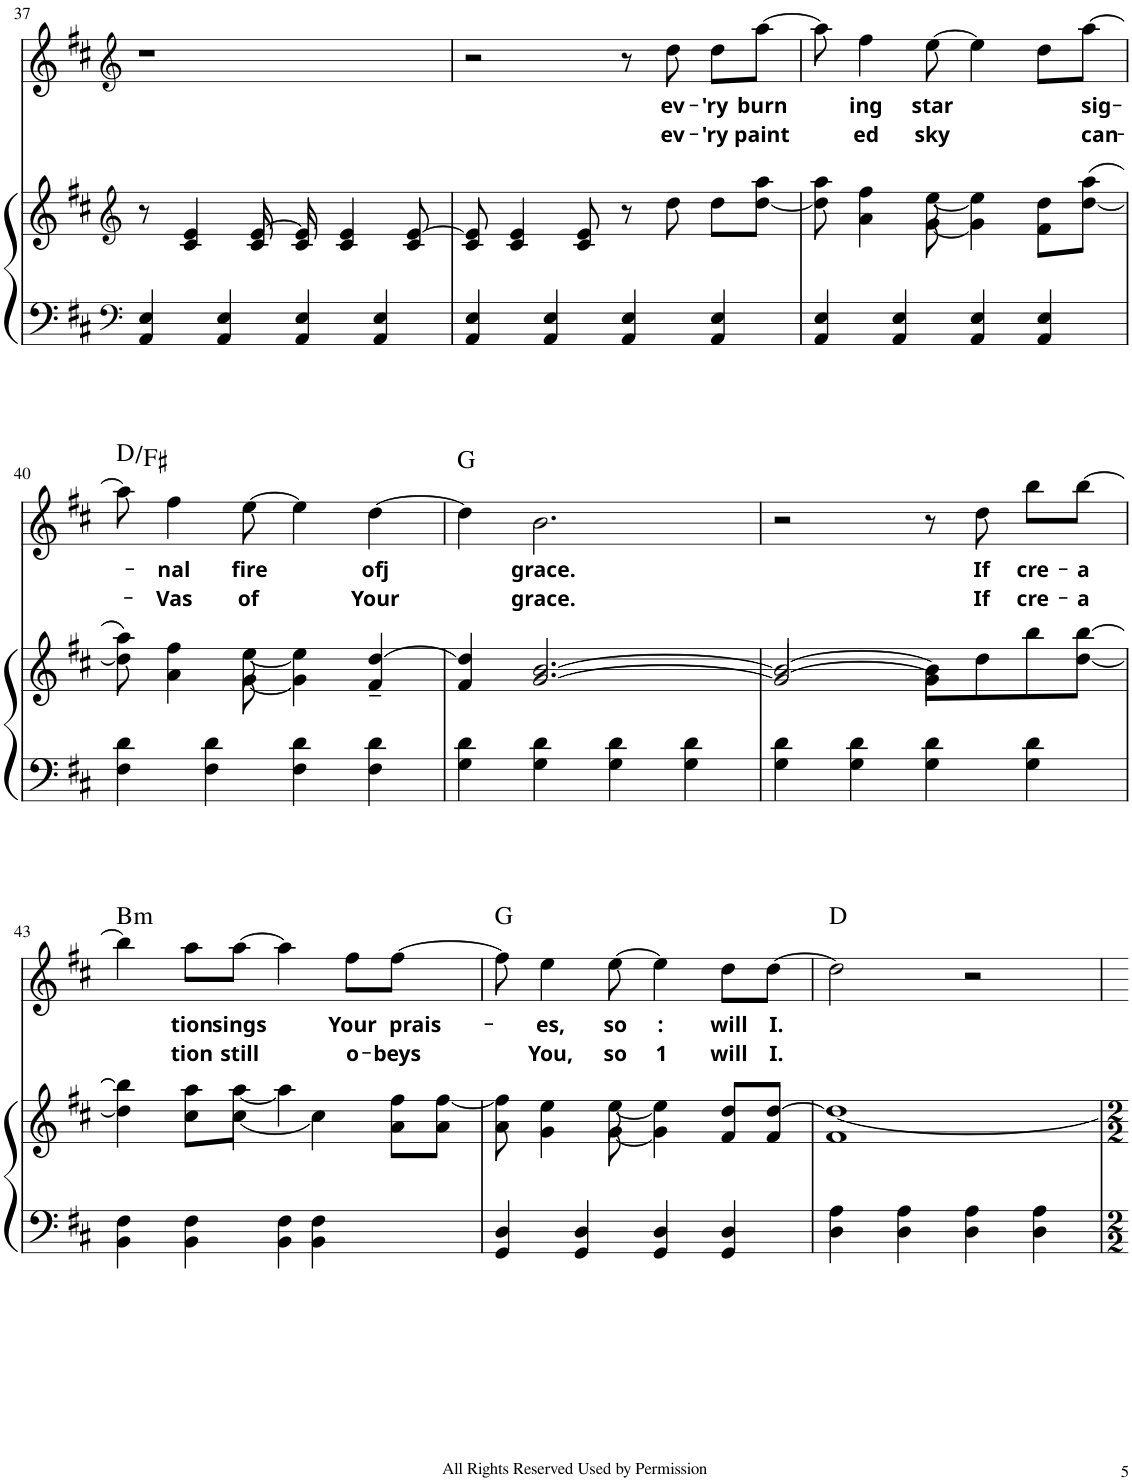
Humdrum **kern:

**kern	**kern	**kern	**text	**text	**harte
*part2	*part2	*part1	*part1	*part1	*part1
*staff3	*staff2	*staff1	*staff1	*staff1	*
!!LO:PB:g=z
*clefF4	*clefG2	*clefG2	*	*	*
*k[f#c#]	*k[f#c#]	*k[f#c#]	*	*	*
*M4/4	*M4/4	*M4/4	*	*	*
=37	=37	=37	=37	=37	=37
*	*^	*	*	*	*
4AA/ 4E/	8r	4.ryy	1r	.	.	.
.	4c#/ 4e/	.	.	.	.	.
4AA/ 4E/	.	.	.	.	.	.
.	[8e/	8c#/	.	.	.	.
4AA/ 4E/	8e/]	8c#/	.	.	.	.
.	4c#/ 4e/	4.ryy	.	.	.	.
4AA/ 4E/	.	.	.	.	.	.
.	8c#/ [8e/	.	.	.	.	.
*	*v	*v	*	*	*	*
=38	=38	=38	=38	=38	=38
4AA/ 4E/	8c#/ 8e/]	2r	.	.	.
.	4c#/ 4e/	.	.	.	.
4AA/ 4E/	.	.	.	.	.
.	8c#/ 8e/	.	.	.	.
4AA/ 4E/	8r	8r	.	.	.
!	!	!	!LO:LY:b	!LO:LY:b	!
.	8dd\	8dd\	-ev-	-ev-	.
!	!	!	!LO:LY:b	!LO:LY:b	!
4AA/ 4E/	8dd\L	8dd\L	-'ry	-'ry	.
!	!	!	!LO:LY:b	!LO:LY:b	!
.	[8dd\ 8aa\J	[8aa\J	burn	paint	.
=39	=39	=39	=39	=39	=39
*	*^	*	*	*	*
4AA/ 4E/	8dd\] 8aa\	4.ryy	8aa\]	.	.	.
!	!	!	!	!LO:LY:b	!LO:LY:b	!
.	4a\ 4ff#\	.	4ff#\	ing	ed	.
4AA/ 4E/	.	.	.	.	.	.
!	!	!	!	!LO:LY:b	!LO:LY:b	!
.	[8ee\	[8g\	[8ee\	star	sky	.
4AA/ 4E/	4ee\]	4g\]	4ee\]	.	.	.
4AA/ 4E/	8f#\ 8dd\L	4ryy	8dd\L	.	.	.
!	!	!	!	!LO:LY:b	!LO:LY:b	!
.	([8dd\ 8aa\J	.	[8aa\J	sig-	can-	.
!!LO:LB:g=z
=40	=40	=40	=40	=40	=40	=40
4F#\ 4d\	8dd\] 8aa\)	4.ryy	8aa\]	.	.	D:maj/3
!	!	!	!	!LO:LY:b	!LO:LY:b	!
.	4a\ 4ff#\	.	4ff#\	-nal	-Vas	.
4F#\ 4d\	.	.	.	.	.	.
!	!	!	!	!LO:LY:b	!LO:LY:b	!
.	[8ee\	[8g\	[8ee\	fire	of	.
4F#\ 4d\	4ee\]	4g\]	4ee\]	.	.	.
!	!	!	!	!LO:LY:b	!LO:LY:b	!
4F#\ 4d\	4f#/~ [4dd/~	4ryy	[4dd\	ofj	Your	.
*	*v	*v	*	*	*	*
=41	=41	=41	=41	=41	=41
4G\ 4d\	4f#/ 4dd/]	4dd\]	.	.	G:maj
!	!	!	!LO:LY:b	!LO:LY:b	!
4G\ 4d\	[2.g/ [2.b/	2.b\	grace.	grace.	.
4G\ 4d\	.	.	.	.	.
4G\ 4d\	.	.	.	.	.
=42	=42	=42	=42	=42	=42
*	*^	*	*	*	*
4G\ 4d\	2g/_	2b/_	2r	.	.	.
4G\ 4d\	.	.	.	.	.	.
4G\ 4d\	4g\]	8b\L]	8r	.	.	.
!	!	!	!	!LO:LY:b	!LO:LY:b	!
.	.	8dd\	8dd\	If	If	.
!	!	!	!	!LO:LY:b	!LO:LY:b	!
4G\ 4d\	4ryy	8bb\	8bb\L	cre-	cre-	.
!	!	!	!	!LO:LY:b	!LO:LY:b	!
.	.	[8dd\ [8bb\J	[8bb\J	-a	-a	.
!!LO:LB:g=z
=43	=43	=43	=43	=43	=43	=43
*^	*	*^	*	*	*	*
*	*^	*	*	*	*	*	*	*
!	!	!	!	!	!	!	!	!	!LO:H:kt=m
4BB\ 4F#\	2.ryy	8ryy	2.ryy	4.ryy	4dd\] 4bb\]	4bb\]	.	.	B:min
!	!	!	!	!	!	!	!LO:LY:b	!LO:LY:b	!
*	*v	*v	*	*	*	*	*	*	*
4BB\ 4F#\	.	.	.	8cc#\ 8aa\L	8aa\L	tion	tion	.
!	!	!	!	!	!	!LO:LY:b	!LO:LY:b	!
.	.	.	[4cc#\	[8aa\J	[8aa\J	sings	still	.
4BB\ 4F#\	.	.	.	4aa\]	4aa\]	.	.	.
*	*^	*	*	*	*	*	*	*
.	.	4BB\ 4F#\	.	4cc#\]	.	.	.	.	.
!	!	!	!	!	!	!	!LO:LY:b	!LO:LY:b	!
8ryy	4ryy	.	4ryy	.	4.ryy	8ff#\L	Your	o-	.
!	!	!	!	!	!	!	!LO:LY:b	!LO:LY:b	!
4ryy	.	8ryy	.	8a\ 8ff#\L	.	[8ff#\J	prais-	-beys	.
.	8ryy	8ryy	8ryy	8a\ [8ff#\J	.	8ryy	.	.	.
*v	*v	*v	*	*	*	*	*	*	*
*	*	*v	*v	*	*	*	*
=44	=44	=44	=44	=44	=44	=44
4GG/ 4D/	4.ryy	8a\ 8ff#\]	8ff#\]	.	.	G:maj
!	!	!	!	!LO:LY:b	!LO:LY:b	!
.	.	4g\ 4ee\	4ee\	-es,	You,	.
8ryy	.	.	.	.	.	.
!	!	!	!	!LO:LY:b	!LO:LY:b	!
4GG/ 4D/	8ryy	[8ee\	[8ee\	so	so	.
!	!	!	!	!LO:LY:b	!LO:LY:b	!
.	[8g\	4ee\]	4ee\]	:	1	.
4GG/ 4D/	4g\]	.	.	.	.	.
!	!	!	!	!LO:LY:b	!LO:LY:b	!
.	.	8f#/ 8dd/L	8dd\L	will	will	.
!	!	!	!	!LO:LY:b	!LO:LY:b	!
4GG/ 4D/	4ryy	8f#/ [8dd/J	[8dd\J	I.	I.	.
.	.	8ryy	8ryy	.	.	.
=45	=45	=45	=45	=45	=45	=45
4D\ 4A\	1dd_	1f#	2dd\]	.	.	D:maj
4D\ 4A\	.	.	.	.	.	.
4D\ 4A\	.	.	2r	.	.	.
4D\ 4A\	.	.	.	.	.	.
*	*v	*v	*	*	*	*
=	=	=	=	=	=
*-	*-	*-	*-	*-	*-
